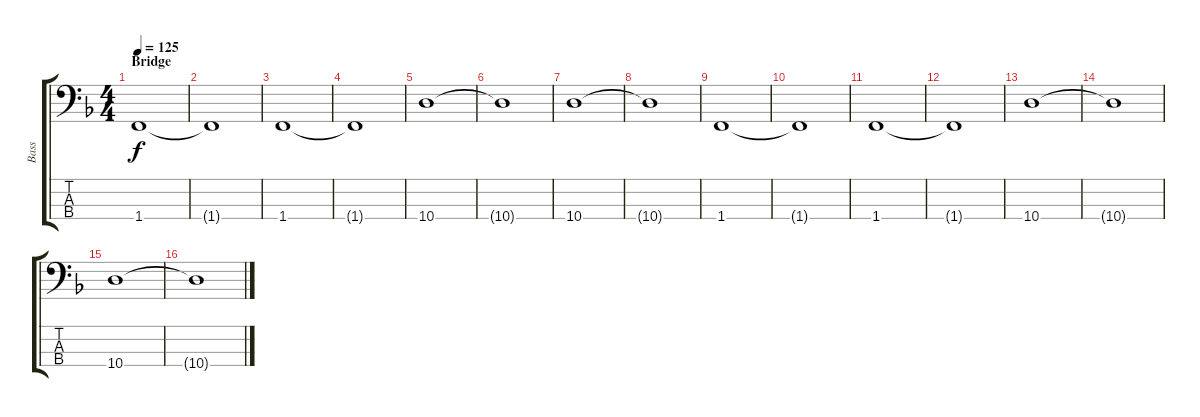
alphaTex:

\track ("Bass" "Bass") {instrument electricbassfinger}
\staff {score tabs}
\tuning (G2 D2 A1 E1) {hide}
\ts (4 4)
\section ("" "Bridge")
\tempo 125
\clef f4
\ks f
1.4.1{dy f} |
1.4{t}.1 |
1.4.1 |
1.4{t}.1 |
10.4.1 |
10.4{t}.1 |
10.4.1 |
10.4{t}.1 |
1.4.1 |
1.4{t}.1 |
1.4.1 |
1.4{t}.1 |
10.4.1 |
10.4{t}.1 |
10.4.1 |
10.4{t}.1
